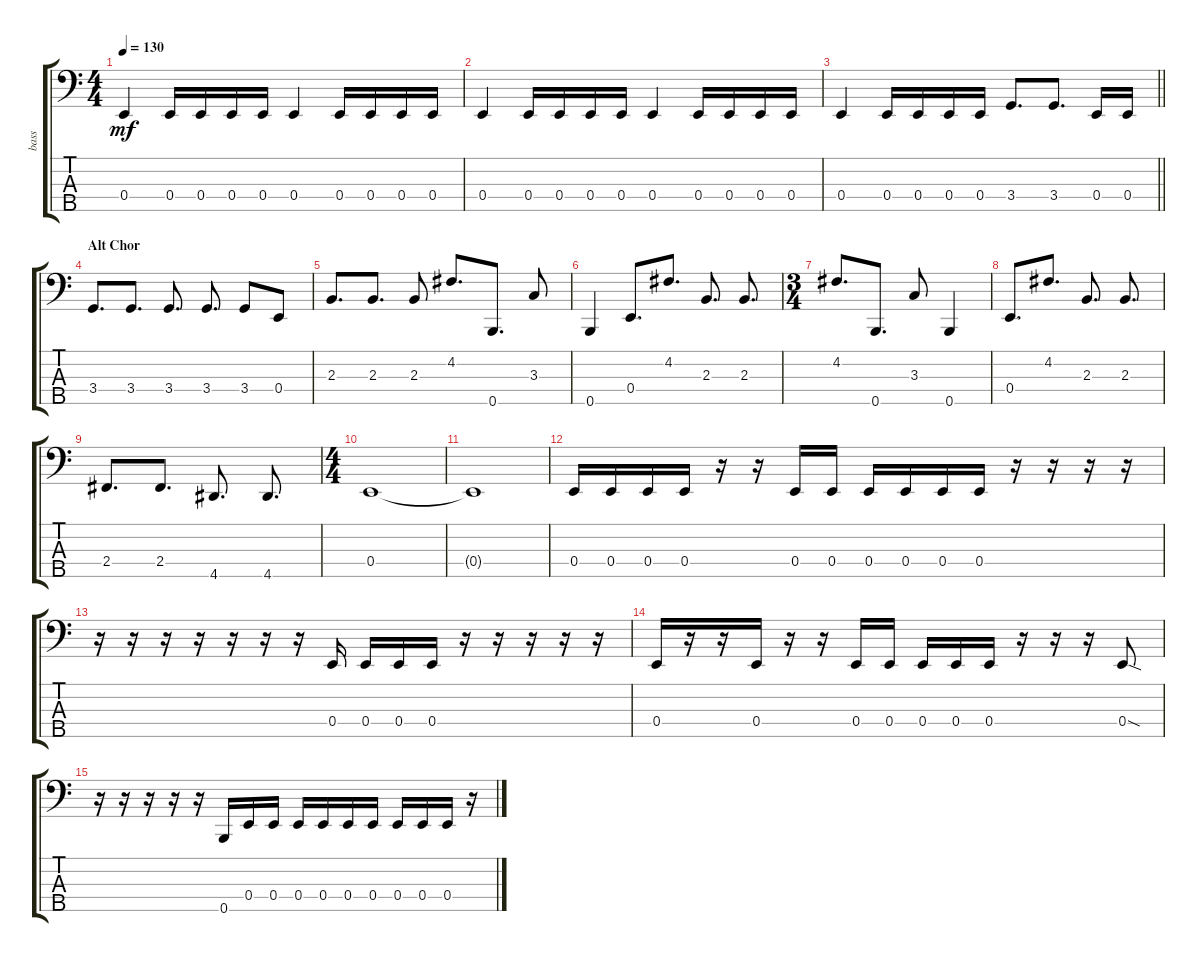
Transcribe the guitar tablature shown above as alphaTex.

\track ("bass" "bass") {instrument electricbasspick}
\staff {score tabs}
\tuning (G2 D2 A1 E1 B0) {hide}
\ts (4 4)
\tempo 130
\clef f4
\ks c
0.4.4{dy mf} 0.4.16 0.4.16 0.4.16 0.4.16 0.4.4 0.4.16 0.4.16 0.4.16 0.4.16 |
0.4.4 0.4.16 0.4.16 0.4.16 0.4.16 0.4.4 0.4.16 0.4.16 0.4.16 0.4.16 |
\barLineRight lightlight
0.4.4 0.4.16 0.4.16 0.4.16 0.4.16 3.4.8{d} 3.4.8{d} 0.4.16 0.4.16 |
\section ("" "Alt Chor")
3.4.8{d} 3.4.8{d} 3.4.8{d} 3.4.8{d} 3.4.8 0.4.8 |
2.3.8{d} 2.3.8{d} 2.3.8 4.2.8{d} 0.5.8{d} 3.3.8 |
0.5.4 0.4.8{d} 4.2.8{d} 2.3.8{d} 2.3.8{d} |
\ts (3 4)
4.2.8{d} 0.5.8{d} 3.3.8 0.5.4 |
0.4.8{d} 4.2.8{d} 2.3.8{d} 2.3.8{d} |
2.4.8{d} 2.4.8{d} 4.5.8{d} 4.5.8{d} |
\ts (4 4)
0.4.1 |
0.4{t}.1 |
0.4.16 0.4.16 0.4.16 0.4.16 r.16 r.16 0.4.16 0.4.16 0.4.16 0.4.16 0.4.16 0.4.16 r.16 r.16 r.16 r.16 |
r.16 r.16 r.16 r.16 r.16 r.16 r.16 0.4.16 0.4.16 0.4.16 0.4.16 r.16 r.16 r.16 r.16 r.16 |
0.4.16 r.16 r.16 0.4.16 r.16 r.16 0.4.16 0.4.16 0.4.16 0.4.16 0.4.16 r.16 r.16 r.16 0.4{sod}.8 |
r.16 r.16 r.16 r.16 r.16 0.5.16 0.4.16 0.4.16 0.4.16 0.4.16 0.4.16 0.4.16 0.4.16 0.4.16 0.4.16 r.16
